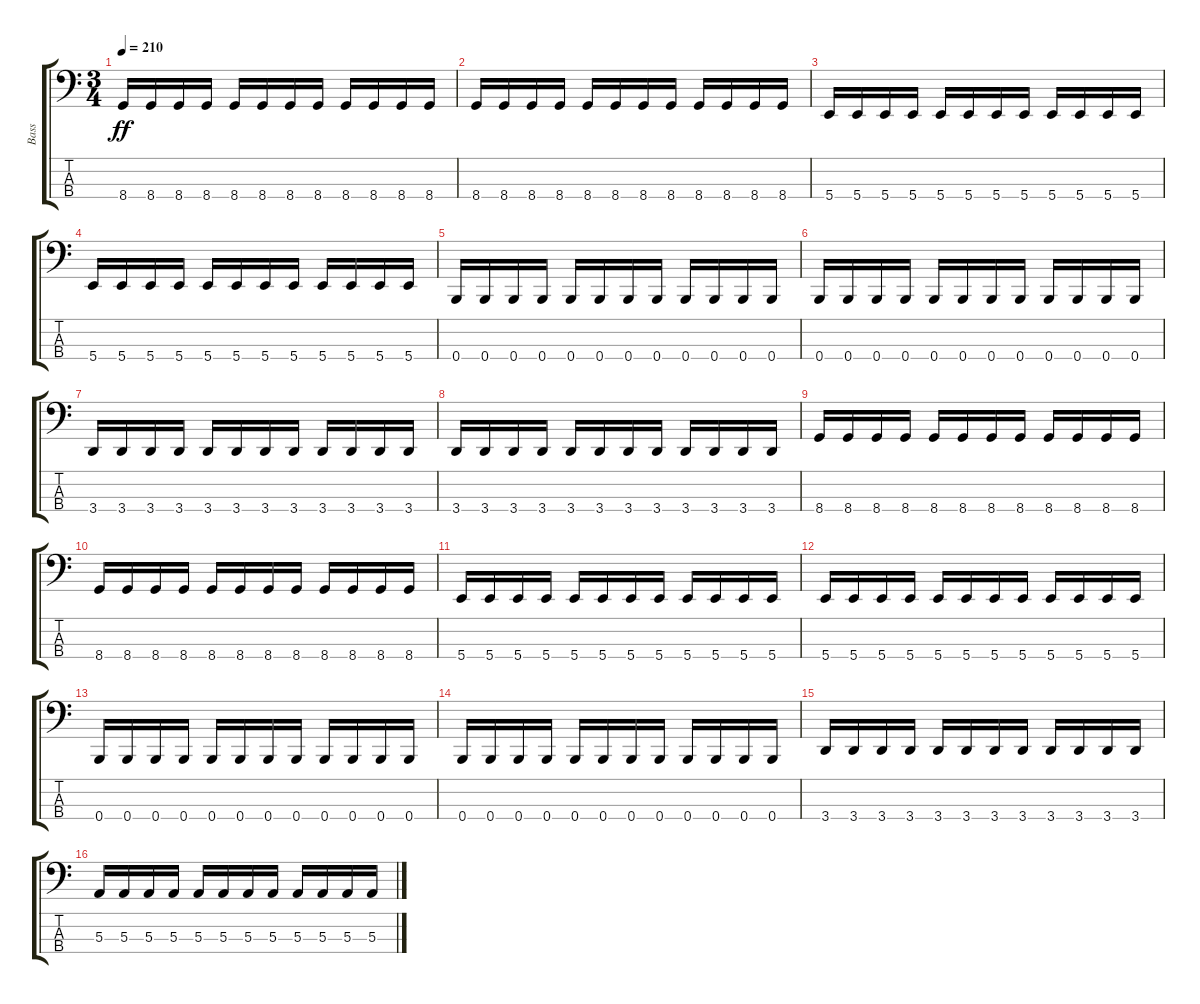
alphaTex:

\track ("Bass" "Bass") {instrument electricbassfinger}
\staff {score tabs}
\tuning (D2 A1 E1 B0) {hide}
\ts (3 4)
\tempo 210
\clef f4
\ks c
8.4.16{dy ff} 8.4.16 8.4.16 8.4.16 8.4.16 8.4.16 8.4.16 8.4.16 8.4.16 8.4.16 8.4.16 8.4.16 |
8.4.16 8.4.16 8.4.16 8.4.16 8.4.16 8.4.16 8.4.16 8.4.16 8.4.16 8.4.16 8.4.16 8.4.16 |
5.4.16 5.4.16 5.4.16 5.4.16 5.4.16 5.4.16 5.4.16 5.4.16 5.4.16 5.4.16 5.4.16 5.4.16 |
5.4.16 5.4.16 5.4.16 5.4.16 5.4.16 5.4.16 5.4.16 5.4.16 5.4.16 5.4.16 5.4.16 5.4.16 |
0.4.16 0.4.16 0.4.16 0.4.16 0.4.16 0.4.16 0.4.16 0.4.16 0.4.16 0.4.16 0.4.16 0.4.16 |
0.4.16 0.4.16 0.4.16 0.4.16 0.4.16 0.4.16 0.4.16 0.4.16 0.4.16 0.4.16 0.4.16 0.4.16 |
3.4.16 3.4.16 3.4.16 3.4.16 3.4.16 3.4.16 3.4.16 3.4.16 3.4.16 3.4.16 3.4.16 3.4.16 |
3.4.16 3.4.16 3.4.16 3.4.16 3.4.16 3.4.16 3.4.16 3.4.16 3.4.16 3.4.16 3.4.16 3.4.16 |
8.4.16 8.4.16 8.4.16 8.4.16 8.4.16 8.4.16 8.4.16 8.4.16 8.4.16 8.4.16 8.4.16 8.4.16 |
8.4.16 8.4.16 8.4.16 8.4.16 8.4.16 8.4.16 8.4.16 8.4.16 8.4.16 8.4.16 8.4.16 8.4.16 |
5.4.16 5.4.16 5.4.16 5.4.16 5.4.16 5.4.16 5.4.16 5.4.16 5.4.16 5.4.16 5.4.16 5.4.16 |
5.4.16 5.4.16 5.4.16 5.4.16 5.4.16 5.4.16 5.4.16 5.4.16 5.4.16 5.4.16 5.4.16 5.4.16 |
0.4.16 0.4.16 0.4.16 0.4.16 0.4.16 0.4.16 0.4.16 0.4.16 0.4.16 0.4.16 0.4.16 0.4.16 |
0.4.16 0.4.16 0.4.16 0.4.16 0.4.16 0.4.16 0.4.16 0.4.16 0.4.16 0.4.16 0.4.16 0.4.16 |
3.4.16 3.4.16 3.4.16 3.4.16 3.4.16 3.4.16 3.4.16 3.4.16 3.4.16 3.4.16 3.4.16 3.4.16 |
5.3.16 5.3.16 5.3.16 5.3.16 5.3.16 5.3.16 5.3.16 5.3.16 5.3.16 5.3.16 5.3.16 5.3.16
